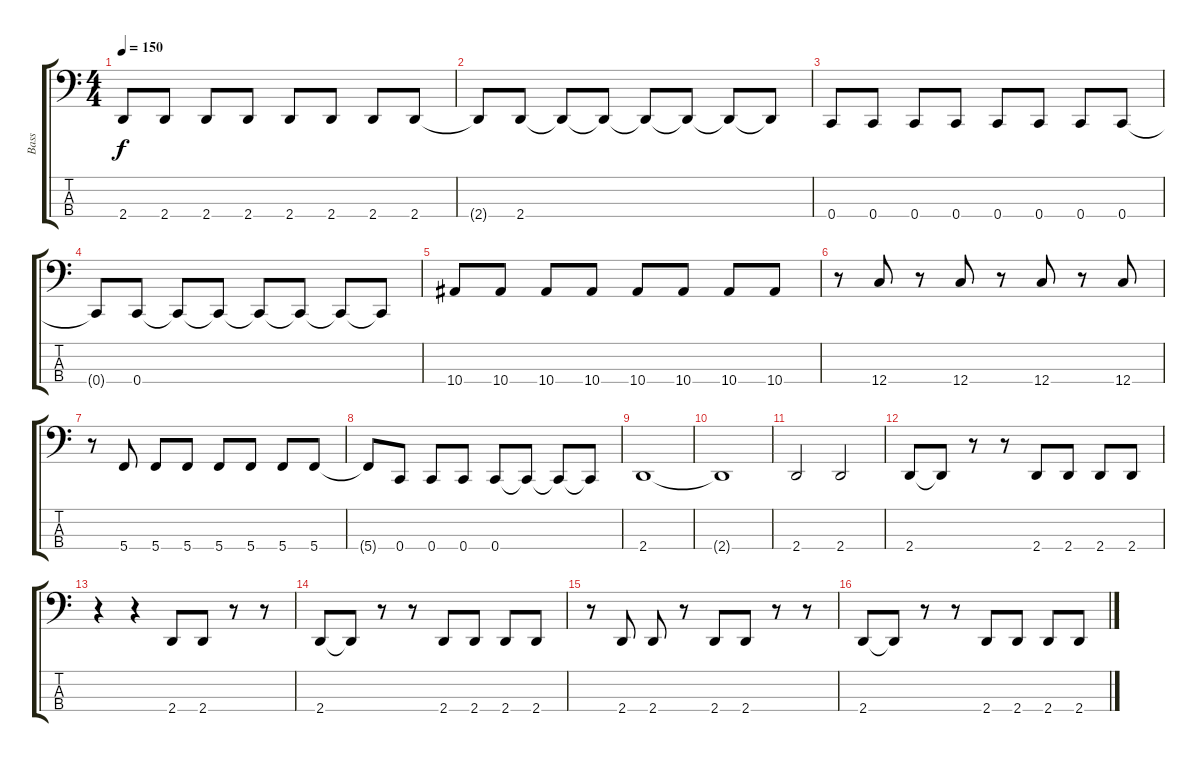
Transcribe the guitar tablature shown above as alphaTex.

\track ("Bass" "Bass") {instrument electricbasspick}
\staff {score tabs}
\tuning (F2 C2 G1 C1) {hide}
\ts (4 4)
\tempo 150
\clef f4
\ks c
2.4.8{dy f} 2.4.8 2.4.8 2.4.8 2.4.8 2.4.8 2.4.8 2.4.8 |
2.4{t}.8 2.4.8 2.4{t}.8 2.4{t}.8 2.4{t}.8 2.4{t}.8 2.4{t}.8 2.4{t}.8 |
0.4.8 0.4.8 0.4.8 0.4.8 0.4.8 0.4.8 0.4.8 0.4.8 |
0.4{t}.8 0.4.8 0.4{t}.8 0.4{t}.8 0.4{t}.8 0.4{t}.8 0.4{t}.8 0.4{t}.8 |
10.4.8 10.4.8 10.4.8 10.4.8 10.4.8 10.4.8 10.4.8 10.4.8 |
r.8 12.4.8 r.8 12.4.8 r.8 12.4.8 r.8 12.4.8 |
r.8 5.4.8 5.4.8 5.4.8 5.4.8 5.4.8 5.4.8 5.4.8 |
5.4{t}.8 0.4.8 0.4.8 0.4.8 0.4.8 0.4{t}.8 0.4{t}.8 0.4{t}.8 |
2.4.1 |
2.4{t}.1 |
2.4.2 2.4.2 |
2.4.8 2.4{t}.8 r.8 r.8 2.4.8 2.4.8 2.4.8 2.4.8 |
r.4 r.4 2.4.8 2.4.8 r.8 r.8 |
2.4.8 2.4{t}.8 r.8 r.8 2.4.8 2.4.8 2.4.8 2.4.8 |
r.8 2.4.8 2.4.8 r.8 2.4.8 2.4.8 r.8 r.8 |
2.4.8 2.4{t}.8 r.8 r.8 2.4.8 2.4.8 2.4.8 2.4.8
